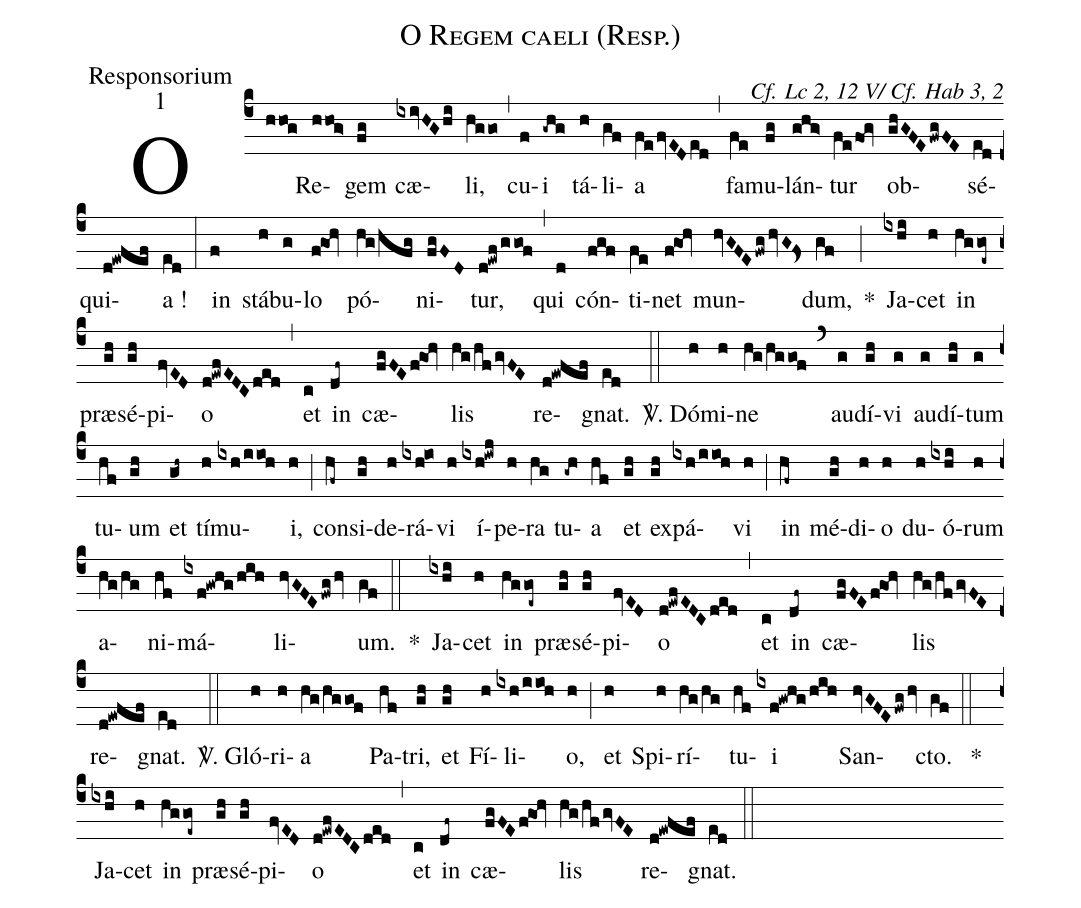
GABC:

name:O Regem caeli (Resp.);
office-part:Responsorium;
mode:1;
commentary:Cf. Lc 2, 12 V/ Cf. Hab 3, 2;
%%
(c4)O(hhog) Re(hhog>)gem(fg) cæ(ixivHGhi)li,(hggo) (,) cu(f)i(-ghg) tá(h)li(gf)a(fe/fvEDed) (,) fa(fe)mu(fg)lán(ghg>)tur(fefog) ob(ghGFE/fwgFE)sé(ed)qui(d!ewfef)a !(ed) (:) in(f) stá(h)bu(g)lo(f!goh) pó(hg/hfg)ni(fgFD)tur,(d!ewf/ggof) (,) qui(d) cón(fgf)ti(fe)net(f!goh) mun(hvGFE/fwg/hvG!Fs>)dum,(gf) *(;) Ja(ixhi)cet(h) in(hggoe~) præ(gh)sé(gh)pi(fvED)o(d!ewfEDCded) (,) et(c) in(df~) cæ(fgFEf!goh)lis(hg/hf/gvFE) re(d!ewfef)gnat.(ed) (::)

<sp>V/</sp>. Dó(h)mi(h)ne(hg/hggof) (`) au(g)dí(gh)vi(g) au(g)dí(gh)tum(g) tu(hf)um(gh) et(gh~) tí(h)mu(ixh/iioh)i,(h) (;) con(hf~)si(gh)de(h)rá(ixh!io)vi(h) í(ixh!iwj)pe(h)ra(hg) tu(-gh)a(hf) et(gh) ex(gh)pá(ixh/iioh)vi(h) (;) in(hf~) mé(gh)di(h)o(h) du(h)ó(ixhi)rum(h) a(hg/hg)ni(hf)má(ixf!gwhg/hih)li(hvGFE/fwg/hv)um.(gf) (::)
*() Ja(ixhi)cet(h) in(hggoe~) præ(gh)sé(gh)pi(fvED)o(d!ewfEDCded) (,) et(c) in(df~) cæ(fgFEf!goh)lis(hg/hf/gvFE) re(d!ewfef)gnat.(ed) (::)

<sp>V/</sp>. Gló(h)ri(h)a(hg/hggof) Pa(hf)tri,(gh) et(gh) Fí(h)li(ixh/iioh)o,(h) (;) et(h) Spi(h)rí(hg/hg)tu(hf)i(ixf!gwhg/hih) San(hvGFE/fwg/hv)cto.(gf) (::)
*() Ja(ixhi)cet(h) in(hggoe~) præ(gh)sé(gh)pi(fvED)o(d!ewfEDCded) (,) et(c) in(df~) cæ(fgFEf!goh)lis(hg/hf/gvFE) re(d!ewfef)gnat.(ed) (::)
